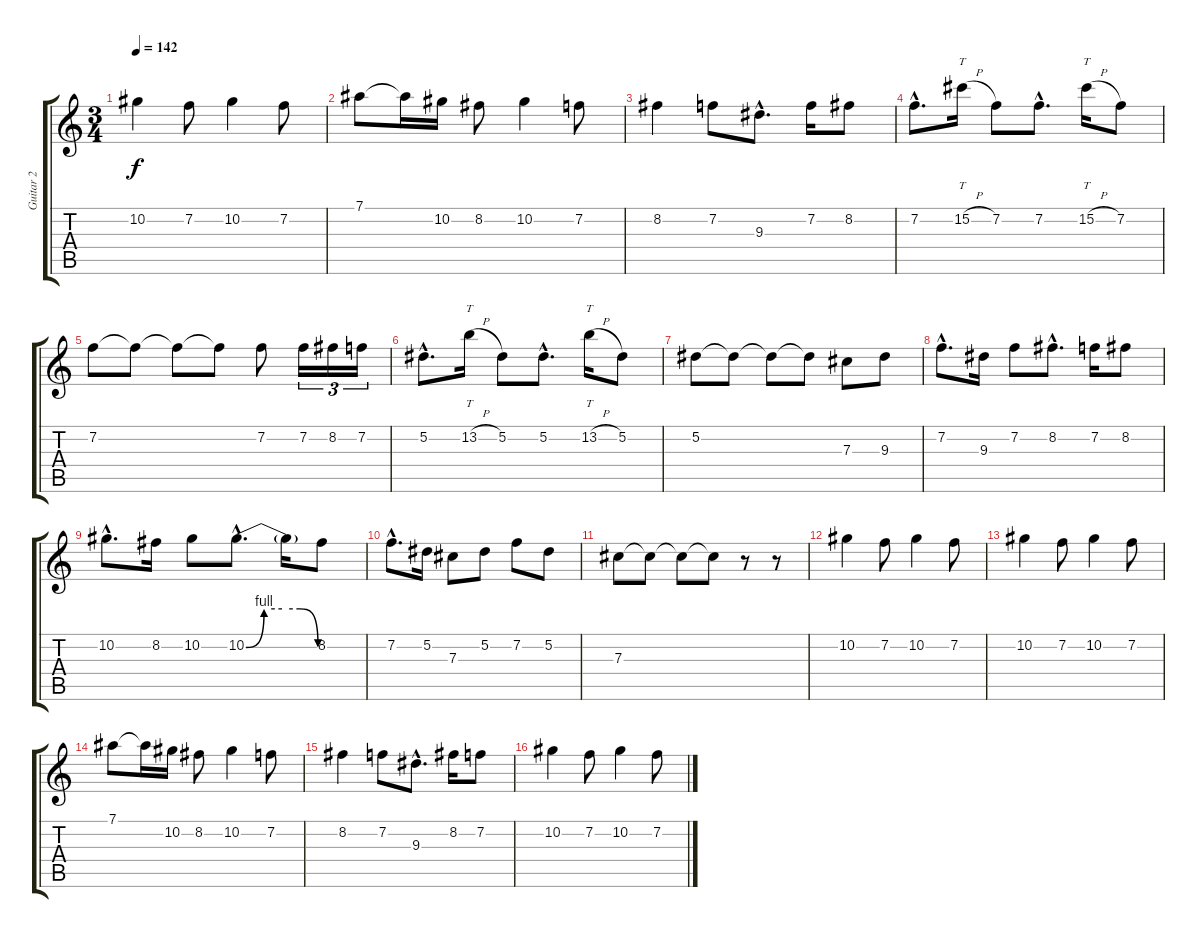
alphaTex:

\track ("Guitar 2" "Guitar 2") {instrument overdrivenguitar}
\staff {score tabs}
\tuning (Eb4 Bb3 Gb3 Db3 Ab2 Eb2) {hide}
\ts (3 4)
\tempo 142
\clef g2
\ks c
10.2.4{dy f} 7.2.8 10.2.4 7.2.8 |
7.1.8 7.1{t}.16 10.2.16 8.2.8 10.2.4 7.2.8 |
8.2.4 7.2.8 9.3{hac}.8{d} 7.2.16 8.2.8 |
7.2{hac}.8{d} 15.2{h}.16{tt} 7.2.8 7.2{hac}.8{d} 15.2{h}.16{tt} 7.2.8 |
7.2.8 7.2{t}.8 7.2{t}.8 7.2{t}.8 7.2.8 7.2.16{tu (3 2)} 8.2.16{tu (3 2)} 7.2.16{tu (3 2)} |
5.2{hac}.8{d} 13.2{h}.16{tt} 5.2.8 5.2{hac}.8{d} 13.2{h}.16{tt} 5.2.8 |
5.2.8 5.2{t}.8 5.2{t}.8 5.2{t}.8 7.3.8 9.3.8 |
7.2{hac}.8{d} 9.3.16 7.2.8 8.2{hac}.8{d} 7.2.16 8.2.8 |
10.2{hac}.8{d} 8.2.16 10.2.8 10.2{be (custom 0 0 15 4 30 4 45 4 60 0) hac}.8{d} 10.2{t}.16 8.2.8 |
7.2{hac}.8{d} 5.2.16 7.3.8 5.2.8 7.2.8 5.2.8 |
7.3.8 7.3{t}.8 7.3{t}.8 7.3{t}.8 r.8 r.8 |
10.2.4 7.2.8 10.2.4 7.2.8 |
10.2.4 7.2.8 10.2.4 7.2.8 |
7.1.8 7.1{t}.16 10.2.16 8.2.8 10.2.4 7.2.8 |
8.2.4 7.2.8 9.3{hac}.8{d} 8.2.16 7.2.8 |
10.2.4 7.2.8 10.2.4 7.2.8
